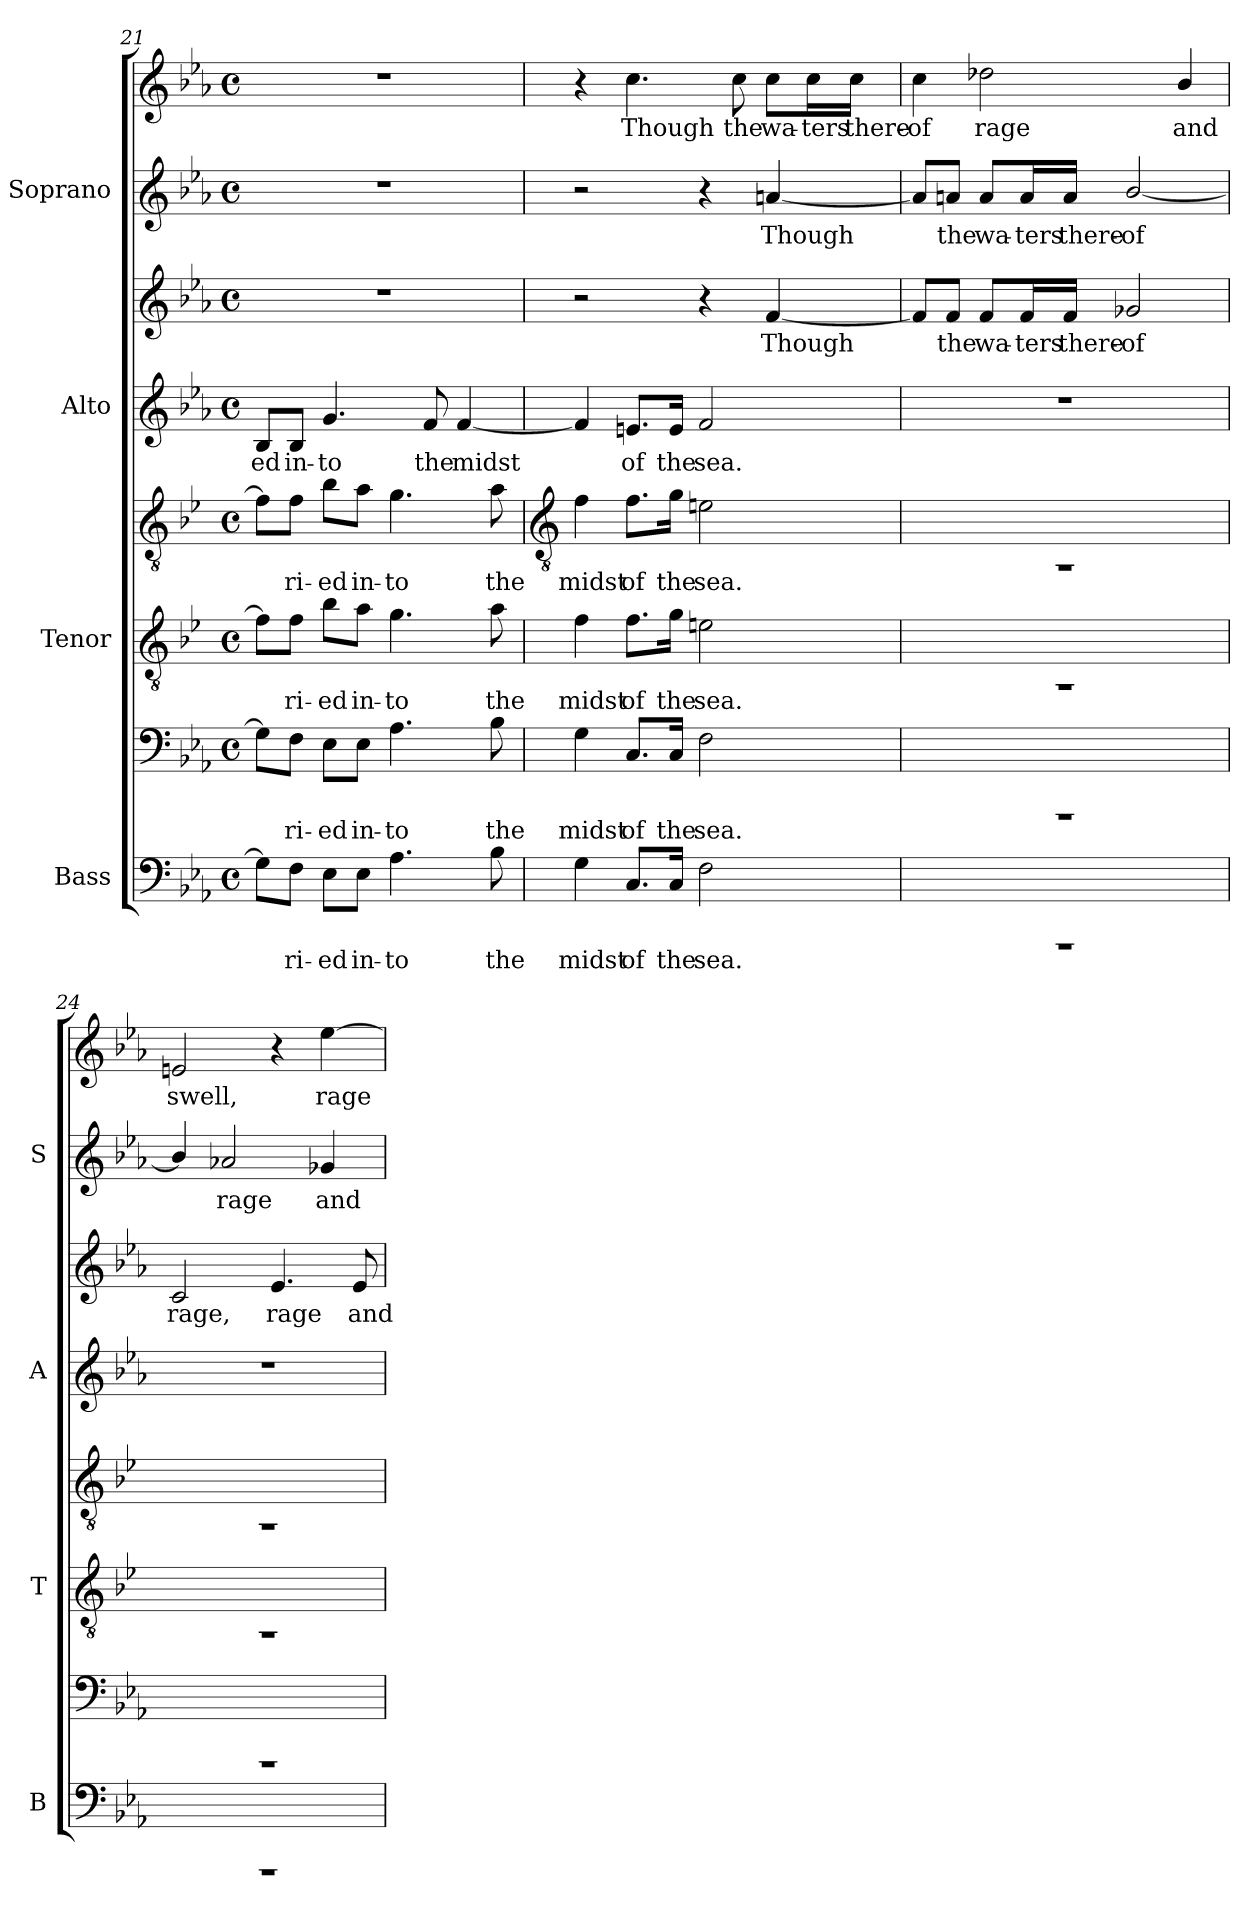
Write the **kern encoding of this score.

**kern	**text	**kern	**text	**kern	**text	**kern	**text	**kern	**text	**kern	**text	**kern	**text	**kern	**text
*part4	*part4	*part4	*part4	*part3	*part3	*part3	*part3	*part2	*part2	*part2	*part2	*part1	*part1	*part1	*part1
*staff8	*staff8	*staff7	*staff7	*staff6	*staff6	*staff5	*staff5	*staff4	*staff4	*staff3	*staff3	*staff2	*staff2	*staff1	*staff1
*I"Bass	*	*	*	*I"Tenor	*	*	*	*I"Alto	*	*	*	*I"Soprano	*	*	*
*I'B	*	*	*	*I'T	*	*	*	*I'A	*	*	*	*I'S	*	*	*
*clefF4	*	*clefF4	*	*clefGv2	*	*clefGv2	*	*clefG2	*	*clefG2	*	*clefG2	*	*clefG2	*
*	*	*	*	*ITrd4c7	*	*ITrd4c7	*	*	*	*	*	*	*	*	*
*k[b-e-a-]	*	*k[b-e-a-]	*	*k[b-e-a-]	*	*k[b-e-a-]	*	*k[b-e-a-]	*	*k[b-e-a-]	*	*k[b-e-a-]	*	*k[b-e-a-]	*
*E-:	*	*E-:	*	*E-:	*	*E-:	*	*E-:	*	*E-:	*	*E-:	*	*E-:	*
*M4/4	*	*M4/4	*	*M4/4	*	*M4/4	*	*M4/4	*	*M4/4	*	*M4/4	*	*M4/4	*
*met(c)	*	*met(c)	*	*met(c)	*	*met(c)	*	*met(c)	*	*met(c)	*	*met(c)	*	*met(c)	*
=21	=21	=21	=21	=21	=21	=21	=21	=21	=21	=21	=21	=21	=21	=21	=21
!	!	!	!	!	!	!	!	!	!LO:LY:b	!	!	!	!	!	!
8G\L]	.	8G\L]	.	8B-\L]	.	8B-\L]	.	8B-/L	-ed	1r	.	1r	.	1r	.
!	!LO:LY:b	!	!LO:LY:b	!	!LO:LY:b	!	!LO:LY:b	!	!LO:LY:b	!	!	!	!	!	!
8F\J	ri-	8F\J	ri-	8B-\J	ri-	8B-\J	ri-	8B-/J	in-	.	.	.	.	.	.
!	!LO:LY:b	!	!LO:LY:b	!	!LO:LY:b	!	!LO:LY:b	!	!LO:LY:b	!	!	!	!	!	!
8E-\L	-ed	8E-\L	-ed	8e-\L	-ed	8e-\L	-ed	4.g	-to	.	.	.	.	.	.
!	!LO:LY:b	!	!LO:LY:b	!	!LO:LY:b	!	!LO:LY:b	!	!	!	!	!	!	!	!
8E-\J	in-	8E-\J	in-	8d\J	in-	8d\J	in-	.	.	.	.	.	.	.	.
!	!LO:LY:b	!	!LO:LY:b	!	!LO:LY:b	!	!LO:LY:b	!	!	!	!	!	!	!	!
4.A-	-to	4.A-	-to	4.c	-to	4.c	-to	.	.	.	.	.	.	.	.
!	!	!	!	!	!	!	!	!	!LO:LY:b	!	!	!	!	!	!
.	.	.	.	.	.	.	.	8f	the	.	.	.	.	.	.
!	!	!	!	!	!	!	!	!	!LO:LY:b	!	!	!	!	!	!
.	.	.	.	.	.	.	.	[4f	midst	.	.	.	.	.	.
!	!LO:LY:b	!	!LO:LY:b	!	!LO:LY:b	!	!LO:LY:b	!	!	!	!	!	!	!	!
8B-	the	8B-	the	8d	the	8d	the	.	.	.	.	.	.	.	.
!!LO:LB:g=z
=22	=22	=22	=22	=22	=22	=22	=22	=22	=22	=22	=22	=22	=22	=22	=22
*	*	*	*	*	*	*clefGv2	*	*	*	*	*	*	*	*	*
!	!LO:LY:b	!	!LO:LY:b	!	!LO:LY:b	!	!LO:LY:b	!	!	!	!	!	!	!	!
4G	midst	4G	midst	4B-	midst	4B-	midst	4f]	.	2r	.	2r	.	4r	.
!	!LO:LY:b	!	!LO:LY:b	!	!LO:LY:b	!	!LO:LY:b	!	!LO:LY:b	!	!	!	!	!	!LO:LY:b
8.C/L	of	8.C/L	of	8.B-\L	of	8.B-\L	of	8.en/L	of	.	.	.	.	4.cc	Though
!	!LO:LY:b	!	!LO:LY:b	!	!LO:LY:b	!	!LO:LY:b	!	!LO:LY:b	!	!	!	!	!	!
16C/Jk	the	16C/Jk	the	16c\Jk	the	16c\Jk	the	16e/Jk	the	.	.	.	.	.	.
!	!LO:LY:b	!	!LO:LY:b	!	!LO:LY:b	!	!LO:LY:b	!	!LO:LY:b	!	!	!	!	!	!
2F	sea.	2F	sea.	2An	sea.	2An	sea.	2f	sea.	4r	.	4r	.	.	.
!	!	!	!	!	!	!	!	!	!	!	!	!	!	!	!LO:LY:b
.	.	.	.	.	.	.	.	.	.	.	.	.	.	8cc	the
!	!	!	!	!	!	!	!	!	!	!	!LO:LY:b	!	!LO:LY:b	!	!LO:LY:b
.	.	.	.	.	.	.	.	.	.	[4f	Though	[4an	-Though	8cc\L	wa-
!	!	!	!	!	!	!	!	!	!	!	!	!	!	!	!LO:LY:b
.	.	.	.	.	.	.	.	.	.	.	.	.	.	16cc\L	-ters
!	!	!	!	!	!	!	!	!	!	!	!	!	!	!	!LO:LY:b
.	.	.	.	.	.	.	.	.	.	.	.	.	.	16cc\JJ	there-
=23	=23	=23	=23	=23	=23	=23	=23	=23	=23	=23	=23	=23	=23	=23	=23
!	!	!	!	!	!	!	!	!	!	!	!	!	!	!	!LO:LY:b
1rFFF	.	1rFFF	.	1rBB	.	1rBB	.	1r	.	8f/L]	.	8a/L]	.	4cc	of
!	!	!	!	!	!	!	!	!	!	!	!LO:LY:b	!	!LO:LY:b	!	!
.	.	.	.	.	.	.	.	.	.	8f/J	the	8a/J	the	.	.
!	!	!	!	!	!	!	!	!	!	!	!LO:LY:b	!	!LO:LY:b	!	!LO:LY:b
.	.	.	.	.	.	.	.	.	.	8f/L	wa-	8a/L	wa-	2dd-X	rage
!	!	!	!	!	!	!	!	!	!	!	!LO:LY:b	!	!LO:LY:b	!	!
.	.	.	.	.	.	.	.	.	.	16f/L	-ters	16a/L	-ters	.	.
!	!	!	!	!	!	!	!	!	!	!	!LO:LY:b	!	!LO:LY:b	!	!
.	.	.	.	.	.	.	.	.	.	16f/JJ	there-	16a/JJ	there-	.	.
!	!	!	!	!	!	!	!	!	!	!	!LO:LY:b	!	!LO:LY:b	!	!
.	.	.	.	.	.	.	.	.	.	2g-X	-of	[2b-/	-of	.	.
!	!	!	!	!	!	!	!	!	!	!	!	!	!	!	!LO:LY:b
.	.	.	.	.	.	.	.	.	.	.	.	.	.	4b-/	and
=24	=24	=24	=24	=24	=24	=24	=24	=24	=24	=24	=24	=24	=24	=24	=24
!	!	!	!	!	!	!	!	!	!	!	!LO:LY:b	!	!	!	!LO:LY:b
1rFFF	.	1rFFF	.	1rBB	.	1rBB	.	1r	.	2c	rage,	4b-/]	.	2en	swell,
!	!	!	!	!	!	!	!	!	!	!	!	!	!LO:LY:b	!	!
.	.	.	.	.	.	.	.	.	.	.	.	2a-X	rage	.	.
!	!	!	!	!	!	!	!	!	!	!	!LO:LY:b	!	!	!	!
.	.	.	.	.	.	.	.	.	.	4.e-	rage	.	.	4r	.
!	!	!	!	!	!	!	!	!	!	!	!	!	!LO:LY:b	!	!LO:LY:b
.	.	.	.	.	.	.	.	.	.	.	.	4g-X	and	[4ee-	rage
!	!	!	!	!	!	!	!	!	!	!	!LO:LY:b	!	!	!	!
.	.	.	.	.	.	.	.	.	.	8e-	and	.	.	.	.
=	=	=	=	=	=	=	=	=	=	=	=	=	=	=	=
*-	*-	*-	*-	*-	*-	*-	*-	*-	*-	*-	*-	*-	*-	*-	*-
